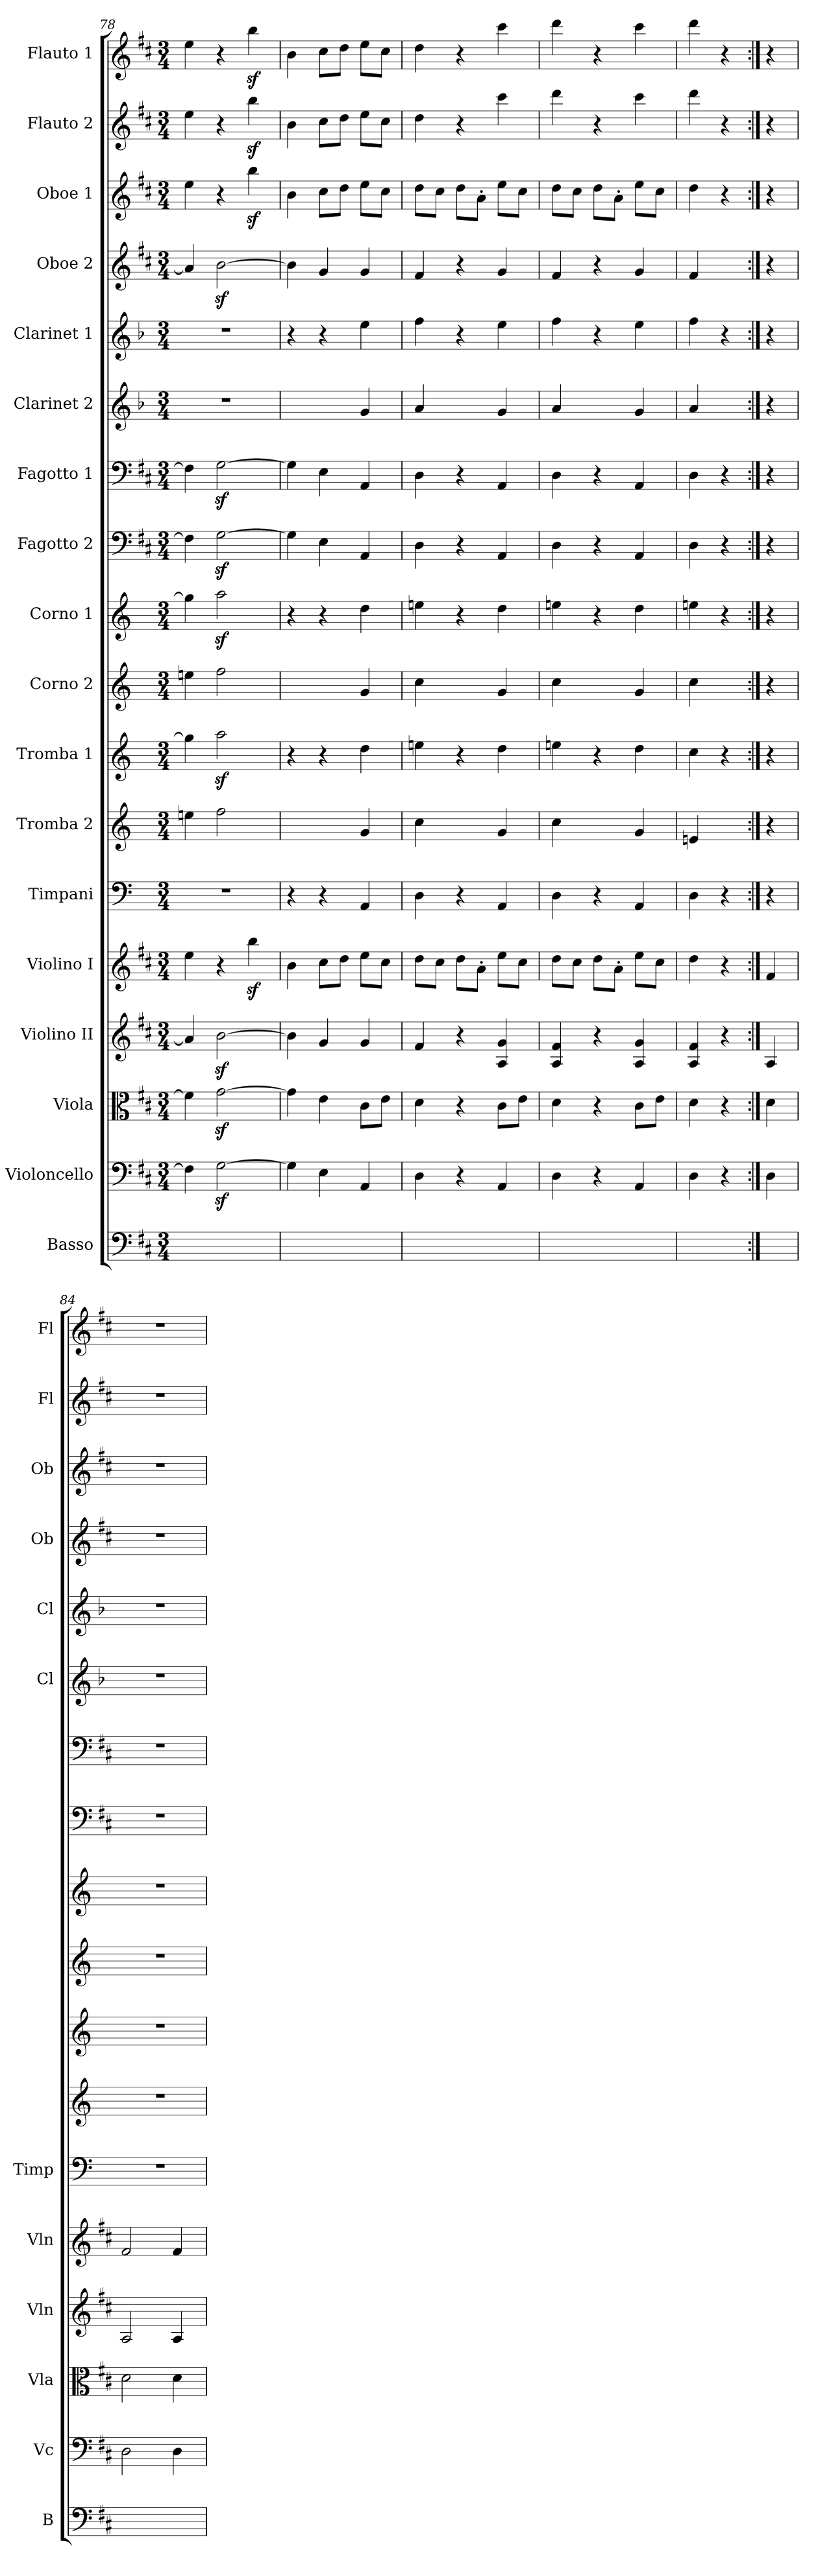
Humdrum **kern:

**kern	**kern	**kern	**kern	**kern	**kern	**kern	**kern	**kern	**kern	**kern	**kern	**kern	**kern	**kern	**kern	**kern	**kern
*part18	*part17	*part16	*part15	*part14	*part13	*part12	*part11	*part10	*part9	*part8	*part7	*part6	*part5	*part4	*part3	*part2	*part1
*staff18	*staff17	*staff16	*staff15	*staff14	*staff13	*staff12	*staff11	*staff10	*staff9	*staff8	*staff7	*staff6	*staff5	*staff4	*staff3	*staff2	*staff1
*I"Basso	*I"Violoncello	*I"Viola	*I"Violino II	*I"Violino I	*I"Timpani	*I"Tromba 2	*I"Tromba 1	*I"Corno 2	*I"Corno 1	*I"Fagotto 2	*I"Fagotto 1	*I"Clarinet 2	*I"Clarinet 1	*I"Oboe 2	*I"Oboe 1	*I"Flauto 2	*I"Flauto 1
*I'B	*I'Vc	*I'Vla	*I'Vln	*I'Vln	*I'Timp	*	*	*	*	*	*	*I'Cl	*I'Cl	*I'Ob	*I'Ob	*I'Fl	*I'Fl
*clefF4	*clefF4	*clefC3	*clefG2	*clefG2	*clefF4	*clefG2	*clefG2	*clefG2	*clefG2	*clefF4	*clefF4	*clefG2	*clefG2	*clefG2	*clefG2	*clefG2	*clefG2
*ITrd7c12	*	*	*	*	*	*ITrd-1c-2	*ITrd-1c-2	*ITrd6c10	*ITrd6c10	*	*	*ITrd2c3	*ITrd2c3	*	*	*	*
*k[f#c#]	*k[f#c#]	*k[f#c#]	*k[f#c#]	*k[f#c#]	*	*	*	*	*	*k[f#c#]	*k[f#c#]	*k[f#c#]	*k[f#c#]	*k[f#c#]	*k[f#c#]	*k[f#c#]	*k[f#c#]
*M3/4	*M3/4	*M3/4	*M3/4	*M3/4	*M3/4	*M3/4	*M3/4	*M3/4	*M3/4	*M3/4	*M3/4	*M3/4	*M3/4	*M3/4	*M3/4	*M3/4	*M3/4
=78	=78	=78	=78	=78	=78	=78	=78	=78	=78	=78	=78	=78	=78	=78	=78	=78	=78
2.ryy	4F#]	4f#]	4a]	4ee	2.r	4ff#X	4aa]	4f#X	4a]	4F#]	4F#]	2.r	2.r	4a]	4ee	4ee	4ee
.	[2Gz	[2gz	[2bz	4r	.	2gg	2bbz	2g	2bz	[2Gz	[2Gz	.	.	[2bz	4r	4r	4r
.	.	.	.	4bbz	.	.	.	.	.	.	.	.	.	.	4bbz	4bbz	4bbz
=79	=79	=79	=79	=79	=79	=79	=79	=79	=79	=79	=79	=79	=79	=79	=79	=79	=79
2.ryy	4G]	4g]	4b]	4b	4r	4ryy	4r	4ryy	4r	4G]	4G]	4ryy	4r	4b]	4b	4b	4b
.	4E	4e	4g	8cc#\L	4r	4ryy	4r	4ryy	4r	4E	4E	4ryy	4r	4g	8cc#\L	8cc#\L	8cc#\L
.	.	.	.	8dd\J	.	.	.	.	.	.	.	.	.	.	8dd\J	8dd\J	8dd\J
.	4AA	8c#\L	4g	8ee\L	4AA	4a	4ee	4A	4e	4AA	4AA	4e	4cc#	4g	8ee\L	8ee\L	8ee\L
.	.	8e\J	.	8cc#\J	.	.	.	.	.	.	.	.	.	.	8cc#\J	8cc#\J	8cc#\J
=80	=80	=80	=80	=80	=80	=80	=80	=80	=80	=80	=80	=80	=80	=80	=80	=80	=80
2.ryy	4D	4d	4f#	8dd\L	4D	4dd	4ff#X	4d	4f#X	4D	4D	4f#	4dd	4f#	8dd\L	4dd	4dd
.	.	.	.	8cc#\J	.	.	.	.	.	.	.	.	.	.	8cc#\J	.	.
.	4r	4r	4r	8dd\L	4r	4ryy	4r	4ryy	4r	4r	4r	4ryy	4r	4r	8dd\L	4r	4r
.	.	.	.	8a'\J	.	.	.	.	.	.	.	.	.	.	8a'\J	.	.
.	4AA	8c#\L	4A 4g	8ee\L	4AA	4a	4ee	4A	4e	4AA	4AA	4e	4cc#	4g	8ee\L	4ccc#	4ccc#
.	.	8e\J	.	8cc#\J	.	.	.	.	.	.	.	.	.	.	8cc#\J	.	.
=81	=81	=81	=81	=81	=81	=81	=81	=81	=81	=81	=81	=81	=81	=81	=81	=81	=81
2.ryy	4D	4d	4A 4f#	8dd\L	4D	4dd	4ff#X	4d	4f#X	4D	4D	4f#	4dd	4f#	8dd\L	4ddd	4ddd
.	.	.	.	8cc#\J	.	.	.	.	.	.	.	.	.	.	8cc#\J	.	.
.	4r	4r	4r	8dd\L	4r	4ryy	4r	4ryy	4r	4r	4r	4ryy	4r	4r	8dd\L	4r	4r
.	.	.	.	8a'\J	.	.	.	.	.	.	.	.	.	.	8a'\J	.	.
.	4AA	8c#\L	4A 4g	8ee\L	4AA	4a	4ee	4A	4e	4AA	4AA	4e	4cc#	4g	8ee\L	4ccc#	4ccc#
.	.	8e\J	.	8cc#\J	.	.	.	.	.	.	.	.	.	.	8cc#\J	.	.
=82	=82	=82	=82	=82	=82	=82	=82	=82	=82	=82	=82	=82	=82	=82	=82	=82	=82
2ryy	4D	4d	4A 4f#	4dd	4D	4f#X	4dd	4d	4f#X	4D	4D	4f#	4dd	4f#	4dd	4ddd	4ddd
.	4r	4r	4r	4r	4r	4ryy	4r	4ryy	4r	4r	4r	4ryy	4r	4ryy	4r	4r	4r
=83:|!	=83:|!	=83:|!	=83:|!	=83:|!	=83:|!	=83:|!	=83:|!	=83:|!	=83:|!	=83:|!	=83:|!	=83:|!	=83:|!	=83:|!	=83:|!	=83:|!	=83:|!
4ryy	4D	4d	4A	4f#	4r	4r	4r	4r	4r	4r	4r	4r	4r	4r	4r	4r	4r
=84	=84	=84	=84	=84	=84	=84	=84	=84	=84	=84	=84	=84	=84	=84	=84	=84	=84
2.ryy	2D	2d	2A	2f#	2.r	2.r	2.r	2.r	2.r	2.r	2.r	2.r	2.r	2.r	2.r	2.r	2.r
.	4D	4d	4A	4f#	.	.	.	.	.	.	.	.	.	.	.	.	.
=	=	=	=	=	=	=	=	=	=	=	=	=	=	=	=	=	=
*-	*-	*-	*-	*-	*-	*-	*-	*-	*-	*-	*-	*-	*-	*-	*-	*-	*-
